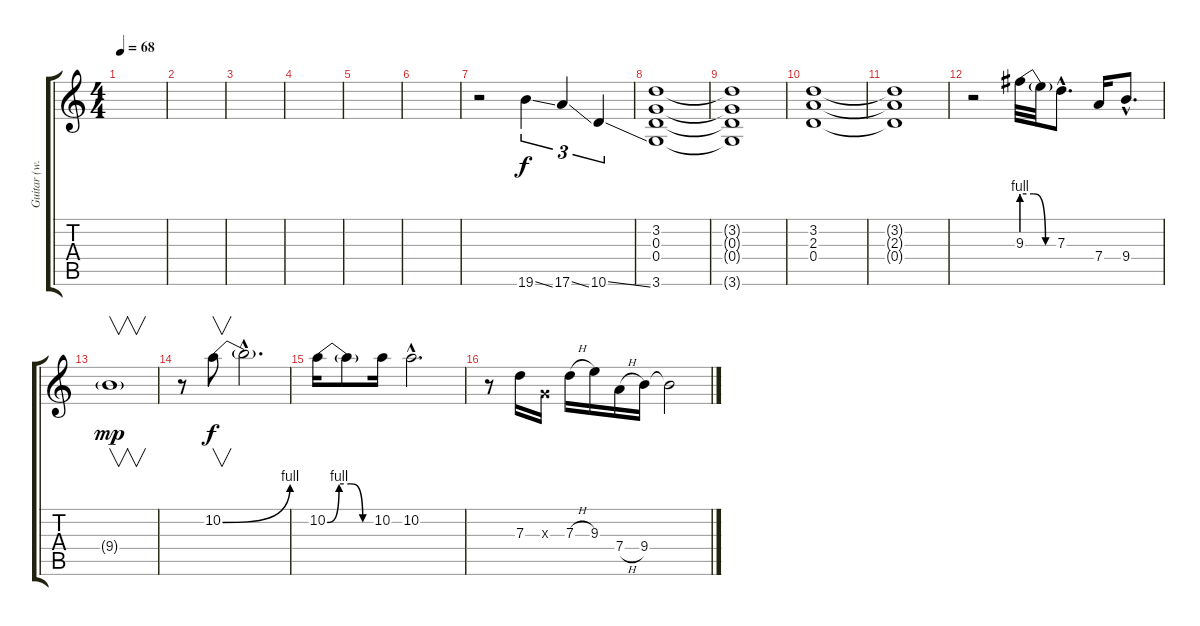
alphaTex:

\track ("Guitar (w.dist.)" "Guitar (w.") {instrument distortionguitar}
\staff {score tabs}
\tuning (E4 B3 G3 D3 A2 E2) {hide}
\ts (4 4)
\tempo 68
\clef g2
\ks c
|
|
|
|
|
|
r.2 19.6{ss}.4{tu (3 2)} 17.6{ss}.4{tu (3 2)} 10.6{ss}.4{tu (3 2)} |
(3.2 0.3 0.4 3.6).1 |
(3.2{t} 0.3{t} 0.4{t} 3.6{t}).1 |
(3.2 2.3 0.4).1 |
(3.2{t} 2.3{t} 0.4{t}).1 |
r.2 9.3{be (custom 0 4 20 4 40 0 60 0)}.32 9.3{t}.32 7.3{hac}.8{d} 7.4.16 9.4{hac}.8{d} |
9.4{g}.1{v dy mp} |
r.8 10.2{be (bend 0 0 60 4)}.8{v dy f} 10.2{hac t}.2{d} |
10.2{be (custom 0 0 15 4 30 4 45 0 60 0)}.16 10.2{t}.8 10.2.16 10.2{hac}.2{d} |
r.8 7.3.16 0.3{x}.16 7.3{h}.16 9.3.16 7.4{h}.16 9.4.16 9.4{t}.2
